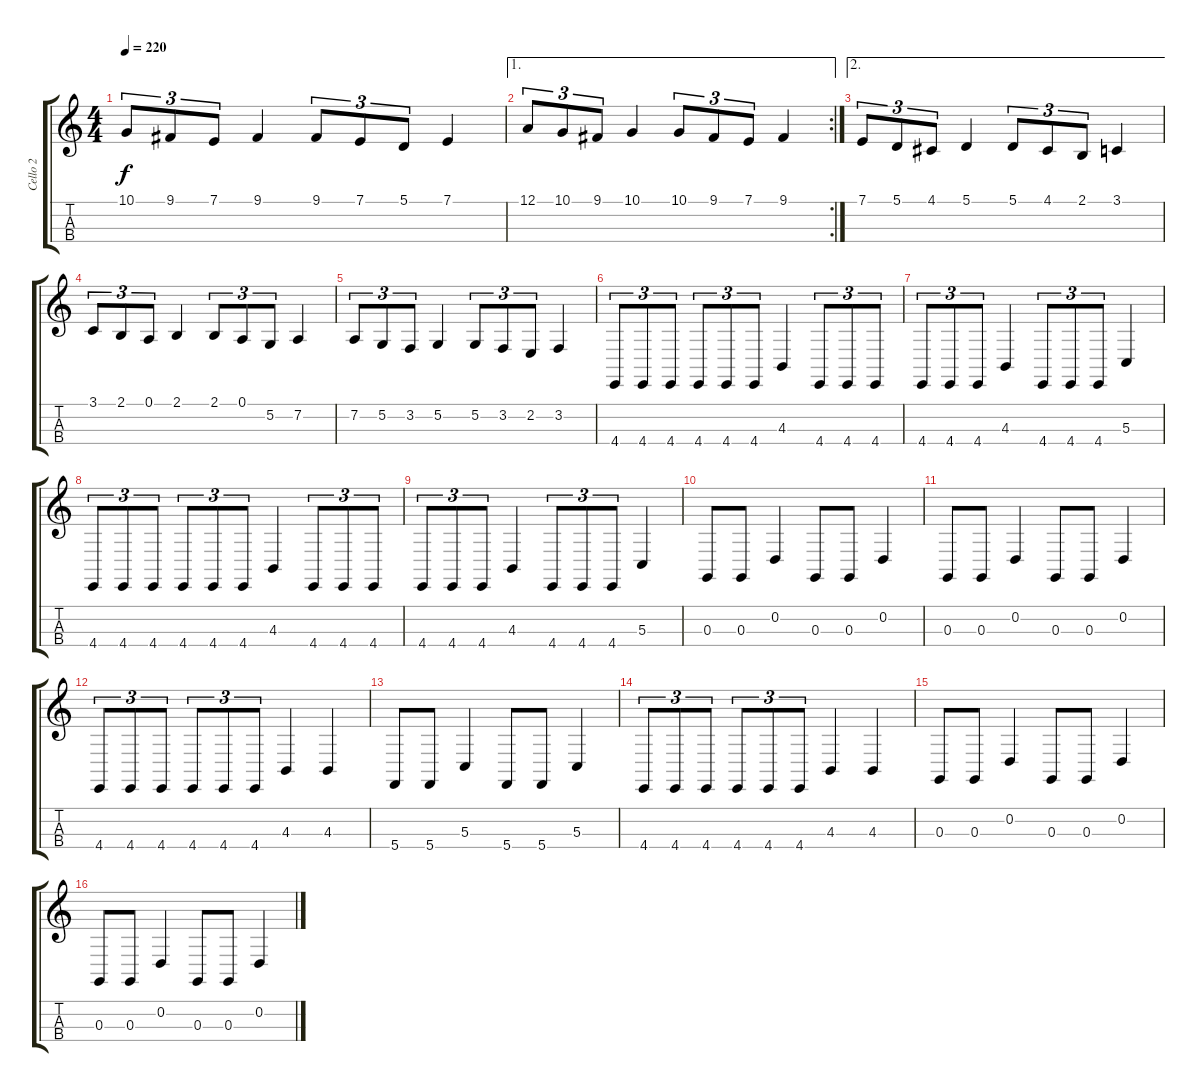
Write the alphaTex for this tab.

\track ("Cello 2" "Cello 2") {instrument cello}
\staff {score tabs}
\tuning (A3 D3 G2 C2) {hide}
\ts (4 4)
\tempo 220
\clef g2
\ks c
10.1.8{tu (3 2) dy f} 9.1.8{tu (3 2)} 7.1.8{tu (3 2)} 9.1.4 9.1.8{tu (3 2)} 7.1.8{tu (3 2)} 5.1.8{tu (3 2)} 7.1.4 |
\ae 1
\rc 2
12.1.8{tu (3 2)} 10.1.8{tu (3 2)} 9.1.8{tu (3 2)} 10.1.4 10.1.8{tu (3 2)} 9.1.8{tu (3 2)} 7.1.8{tu (3 2)} 9.1.4 |
\ae 2
7.1.8{tu (3 2)} 5.1.8{tu (3 2)} 4.1.8{tu (3 2)} 5.1.4 5.1.8{tu (3 2)} 4.1.8{tu (3 2)} 2.1.8{tu (3 2)} 3.1.4 |
3.1.8{tu (3 2)} 2.1.8{tu (3 2)} 0.1.8{tu (3 2)} 2.1.4 2.1.8{tu (3 2)} 0.1.8{tu (3 2)} 5.2.8{tu (3 2)} 7.2.4 |
7.2.8{tu (3 2)} 5.2.8{tu (3 2)} 3.2.8{tu (3 2)} 5.2.4 5.2.8{tu (3 2)} 3.2.8{tu (3 2)} 2.2.8{tu (3 2)} 3.2.4 |
4.4.8{tu (3 2)} 4.4.8{tu (3 2)} 4.4.8{tu (3 2)} 4.4.8{tu (3 2)} 4.4.8{tu (3 2)} 4.4.8{tu (3 2)} 4.3.4 4.4.8{tu (3 2)} 4.4.8{tu (3 2)} 4.4.8{tu (3 2)} |
4.4.8{tu (3 2)} 4.4.8{tu (3 2)} 4.4.8{tu (3 2)} 4.3.4 4.4.8{tu (3 2)} 4.4.8{tu (3 2)} 4.4.8{tu (3 2)} 5.3.4 |
4.4.8{tu (3 2)} 4.4.8{tu (3 2)} 4.4.8{tu (3 2)} 4.4.8{tu (3 2)} 4.4.8{tu (3 2)} 4.4.8{tu (3 2)} 4.3.4 4.4.8{tu (3 2)} 4.4.8{tu (3 2)} 4.4.8{tu (3 2)} |
4.4.8{tu (3 2)} 4.4.8{tu (3 2)} 4.4.8{tu (3 2)} 4.3.4 4.4.8{tu (3 2)} 4.4.8{tu (3 2)} 4.4.8{tu (3 2)} 5.3.4 |
0.3.8 0.3.8 0.2.4 0.3.8 0.3.8 0.2.4 |
0.3.8 0.3.8 0.2.4 0.3.8 0.3.8 0.2.4 |
4.4.8{tu (3 2)} 4.4.8{tu (3 2)} 4.4.8{tu (3 2)} 4.4.8{tu (3 2)} 4.4.8{tu (3 2)} 4.4.8{tu (3 2)} 4.3.4 4.3.4 |
5.4.8 5.4.8 5.3.4 5.4.8 5.4.8 5.3.4 |
4.4.8{tu (3 2)} 4.4.8{tu (3 2)} 4.4.8{tu (3 2)} 4.4.8{tu (3 2)} 4.4.8{tu (3 2)} 4.4.8{tu (3 2)} 4.3.4 4.3.4 |
0.3.8 0.3.8 0.2.4 0.3.8 0.3.8 0.2.4 |
0.3.8 0.3.8 0.2.4 0.3.8 0.3.8 0.2.4
